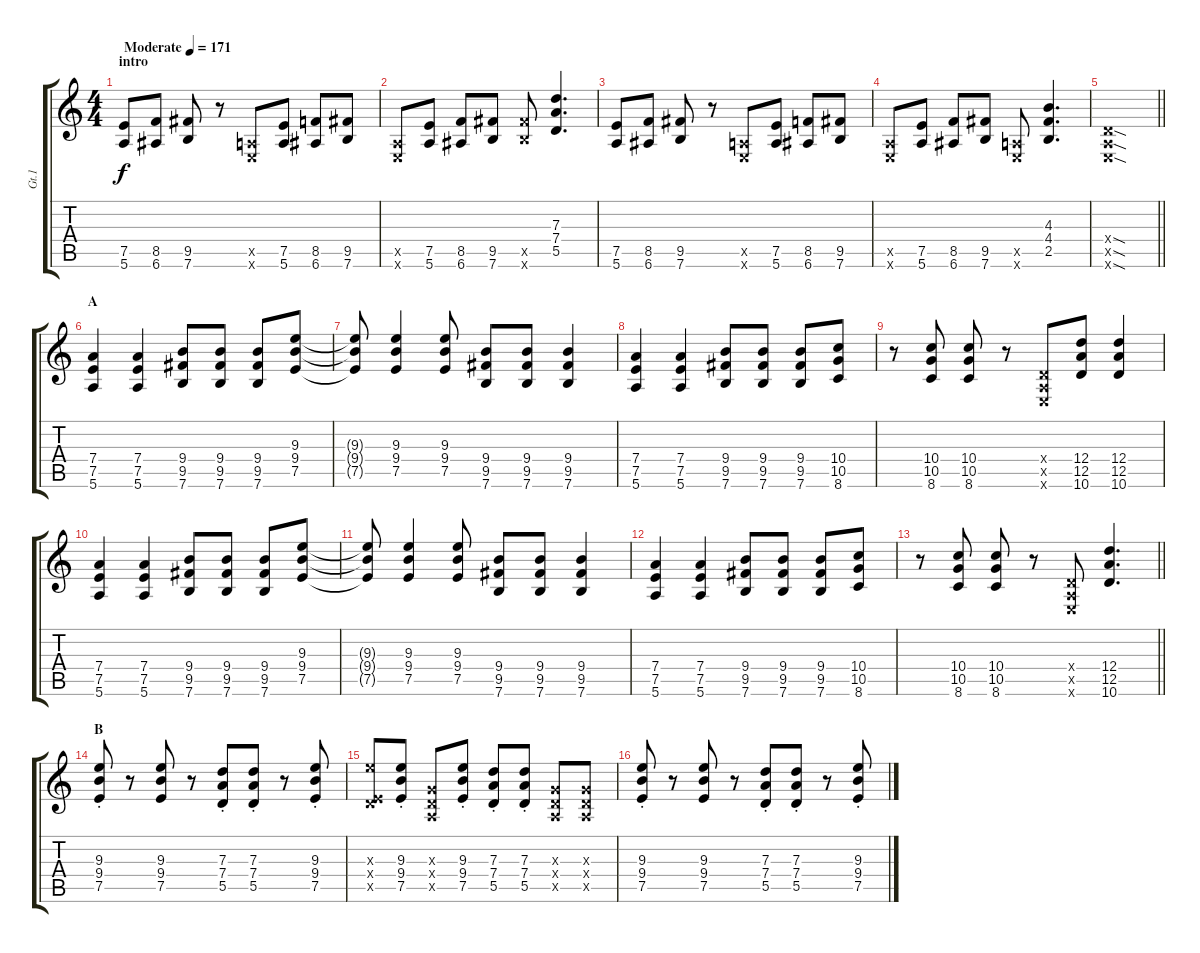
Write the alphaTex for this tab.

\track ("Gt.1" "Gt.1") {instrument overdrivenguitar}
\staff {score tabs}
\tuning (E4 B3 G3 D3 A2 E2) {hide}
\ts (4 4)
\section ("" "intro")
\tempo (171 "Moderate")
\clef g2
\ks c
(7.5 5.6).8{dy f instrument overdrivenguitar} (8.5 6.6).8 (9.5 7.6).8 r.8 (0.5{x} 0.6{x}).8 (7.5 5.6).8 (8.5 6.6).8 (9.5 7.6).8 |
(0.5{x} 0.6{x}).8 (7.5 5.6).8 (8.5 6.6).8 (9.5 7.6).8 (9.5{x} 7.6{x}).8 (7.3 7.4 5.5).4{d} |
(7.5 5.6).8 (8.5 6.6).8 (9.5 7.6).8 r.8 (0.5{x} 0.6{x}).8 (7.5 5.6).8 (8.5 6.6).8 (9.5 7.6).8 |
(0.5{x} 0.6{x}).8 (7.5 5.6).8 (8.5 6.6).8 (9.5 7.6).8 (0.5{x} 0.6{x}).8 (4.3 4.4 2.5).4{d} |
\barLineRight lightlight
(0.4{sod x} 0.5{sod x} 0.6{sod x}).1 |
\section ("" "A")
(7.4 7.5 5.6).4 (7.4 7.5 5.6).4 (9.4 9.5 7.6).8 (9.4 9.5 7.6).8 (9.4 9.5 7.6).8 (9.3 9.4 7.5).8 |
(9.3{t} 9.4{t} 7.5{t}).8 (9.3 9.4 7.5).4 (9.3 9.4 7.5).8 (9.4 9.5 7.6).8 (9.4 9.5 7.6).8 (9.4 9.5 7.6).4 |
(7.4 7.5 5.6).4 (7.4 7.5 5.6).4 (9.4 9.5 7.6).8 (9.4 9.5 7.6).8 (9.4 9.5 7.6).8 (10.4 10.5 8.6).8 |
r.8 (10.4 10.5 8.6).8 (10.4 10.5 8.6).8 r.8 (0.4{x} 0.5{x} 0.6{x}).8 (12.4 12.5 10.6).8 (12.4 12.5 10.6).4 |
(7.4 7.5 5.6).4 (7.4 7.5 5.6).4 (9.4 9.5 7.6).8 (9.4 9.5 7.6).8 (9.4 9.5 7.6).8 (9.3 9.4 7.5).8 |
(9.3{t} 9.4{t} 7.5{t}).8 (9.3 9.4 7.5).4 (9.3 9.4 7.5).8 (9.4 9.5 7.6).8 (9.4 9.5 7.6).8 (9.4 9.5 7.6).4 |
(7.4 7.5 5.6).4 (7.4 7.5 5.6).4 (9.4 9.5 7.6).8 (9.4 9.5 7.6).8 (9.4 9.5 7.6).8 (10.4 10.5 8.6).8 |
\barLineRight lightlight
r.8 (10.4 10.5 8.6).8 (10.4 10.5 8.6).8 r.8 (0.4{x} 0.5{x} 0.6{x}).8 (12.4 12.5 10.6).4{d} |
\section ("" "B")
(9.3{st} 9.4 7.5{st}).8 r.8 (9.3 9.4 7.5).8 r.8 (7.3{st} 7.4 5.5{st}).8 (7.3{st} 7.4 5.5{st}).8 r.8 (9.3{st} 9.4 7.5{st}).8 |
(9.3{x} 0.4{x} 7.5{x}).8 (9.3{st} 9.4 7.5{st}).8 (0.3{x} 0.4{x} 0.5{x}).8 (9.3{st} 9.4 7.5{st}).8 (7.3{st} 7.4 5.5{st}).8 (7.3{st} 7.4 5.5{st}).8 (0.3{x} 0.4{x} 0.5{x}).8 (0.3{x} 0.4{x} 0.5{x}).8 |
(9.3{st} 9.4 7.5{st}).8 r.8 (9.3 9.4 7.5).8 r.8 (7.3{st} 7.4 5.5{st}).8 (7.3{st} 7.4 5.5{st}).8 r.8 (9.3{st} 9.4 7.5{st}).8
